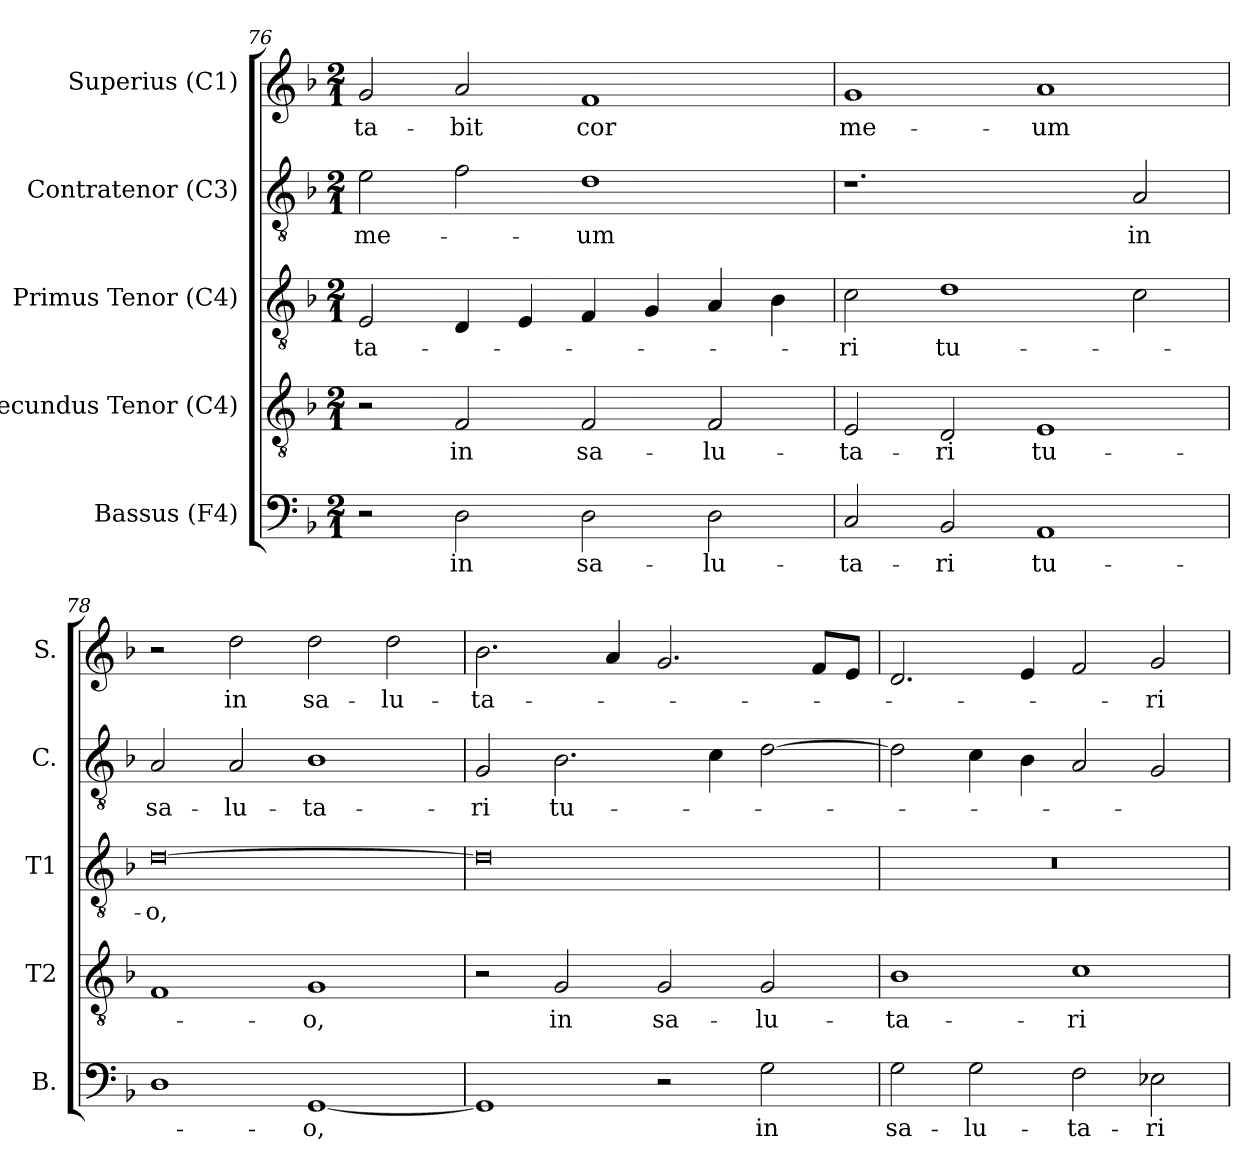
**kern	**text	**kern	**text	**kern	**text	**kern	**text	**kern	**text
*part5	*part5	*part4	*part4	*part3	*part3	*part2	*part2	*part1	*part1
*staff5	*staff5	*staff4	*staff4	*staff3	*staff3	*staff2	*staff2	*staff1	*staff1
*I"Bassus (F4)	*	*I"Secundus Tenor (C4)	*	*I"Primus Tenor (C4)	*	*I"Contratenor (C3)	*	*I"Superius (C1)	*
*I'B.	*	*I'T2	*	*I'T1	*	*I'C.	*	*I'S.	*
*clefF4	*	*clefGv2	*	*clefGv2	*	*clefGv2	*	*clefG2	*
*	*	*ITrd7c12	*	*ITrd7c12	*	*	*	*	*
*k[b-]	*	*k[b-]	*	*k[b-]	*	*k[b-]	*	*k[b-]	*
*F:	*	*F:	*	*F:	*	*F:	*	*F:	*
*M2/1	*	*M2/1	*	*M2/1	*	*M2/1	*	*M2/1	*
=76	=76	=76	=76	=76	=76	=76	=76	=76	=76
!	!	!	!	!	!LO:LY:b:color=#000000	!	!	!	!
!	!	!	!	!	!	!	!LO:LY:b:color=#000000	!	!
!	!	!	!	!	!	!	!	!	!LO:LY:b:color=#000000
2r	.	2r	.	2EEi/	-ta-	2ei\	me-	2gi/	-ta-
!	!LO:LY:b:color=#000000	!	!	!	!	!	!	!	!
!	!	!	!LO:LY:b:color=#000000	!	!	!	!	!	!
!	!	!	!	!	!	!	!	!	!LO:LY:b:color=#000000
2Di\	in	2FFi/	in	4DDi/	.	2fi\	.	2ai/	-bit
.	.	.	.	4EEi/	.	.	.	.	.
!	!LO:LY:b:color=#000000	!	!	!	!	!	!	!	!
!	!	!	!LO:LY:b:color=#000000	!	!	!	!	!	!
!	!	!	!	!	!	!	!LO:LY:b:color=#000000	!	!
!	!	!	!	!	!	!	!	!	!LO:LY:b:color=#000000
2Di\	sa-	2FFi/	sa-	4FFi/	.	1di	-um	1fi	cor
.	.	.	.	4GGi/	.	.	.	.	.
!	!LO:LY:b:color=#000000	!	!	!	!	!	!	!	!
!	!	!	!LO:LY:b:color=#000000	!	!	!	!	!	!
2Di\	-lu-	2FFi/	-lu-	4AAi/	.	.	.	.	.
.	.	.	.	4BB-i\	.	.	.	.	.
=77	=77	=77	=77	=77	=77	=77	=77	=77	=77
!	!LO:LY:b:color=#000000	!	!	!	!	!	!	!	!
!	!	!	!LO:LY:b:color=#000000	!	!	!	!	!	!
!	!	!	!	!	!LO:LY:b:color=#000000	!	!	!	!
!	!	!	!	!	!	!	!	!	!LO:LY:b:color=#000000
2Ci/	-ta-	2EEi/	-ta-	2Ci\	-ri	1.r	.	1gi	me-
!	!LO:LY:b:color=#000000	!	!	!	!	!	!	!	!
!	!	!	!LO:LY:b:color=#000000	!	!	!	!	!	!
!	!	!	!	!	!LO:LY:b:color=#000000	!	!	!	!
2BB-i/	-ri	2DDi/	-ri	1Di	tu-	.	.	.	.
!	!LO:LY:b:color=#000000	!	!	!	!	!	!	!	!
!	!	!	!LO:LY:b:color=#000000	!	!	!	!	!	!
!	!	!	!	!	!	!	!	!	!LO:LY:b:color=#000000
1AAi	tu-	1EEi	tu-	.	.	.	.	1ai	-um
!	!	!	!	!	!	!	!LO:LY:b:color=#000000	!	!
.	.	.	.	2Ci\	.	2Ai/	in	.	.
!!LO:LB:g=z
=78	=78	=78	=78	=78	=78	=78	=78	=78	=78
!	!	!	!	!	!LO:LY:b:color=#000000	!	!	!	!
!	!	!	!	!	!	!	!LO:LY:b:color=#000000	!	!
1Di	.	1FFi	.	[0Di	-o,	2Ai/	sa-	2r	.
!	!	!	!	!	!	!	!LO:LY:b:color=#000000	!	!
!	!	!	!	!	!	!	!	!	!LO:LY:b:color=#000000
.	.	.	.	.	.	2Ai/	-lu-	2ddi\	in
!	!LO:LY:b:color=#000000	!	!	!	!	!	!	!	!
!	!	!	!LO:LY:b:color=#000000	!	!	!	!	!	!
!	!	!	!	!	!	!	!LO:LY:b:color=#000000	!	!
!	!	!	!	!	!	!	!	!	!LO:LY:b:color=#000000
[1GGi	-o,	1GGi	-o,	.	.	1B-i	-ta-	2ddi\	sa-
!	!	!	!	!	!	!	!	!	!LO:LY:b:color=#000000
.	.	.	.	.	.	.	.	2ddi\	-lu-
=79	=79	=79	=79	=79	=79	=79	=79	=79	=79
!	!	!	!	!	!	!	!LO:LY:b:color=#000000	!	!
!	!	!	!	!	!	!	!	!	!LO:LY:b:color=#000000
1GGi]	.	2r	.	0Di]	.	2Gi/	-ri	2.b-i\	-ta-
!	!	!	!LO:LY:b:color=#000000	!	!	!	!	!	!
!	!	!	!	!	!	!	!LO:LY:b:color=#000000	!	!
.	.	2GGi/	in	.	.	2.B-i\	tu-	.	.
.	.	.	.	.	.	.	.	4ai/	.
!	!	!	!LO:LY:b:color=#000000	!	!	!	!	!	!
2r	.	2GGi/	sa-	.	.	.	.	2.gi/	.
.	.	.	.	.	.	4ci\	.	.	.
!	!LO:LY:b:color=#000000	!	!	!	!	!	!	!	!
!	!	!	!LO:LY:b:color=#000000	!	!	!	!	!	!
2Gi\	in	2GGi/	-lu-	.	.	[2di\	.	.	.
.	.	.	.	.	.	.	.	8fi/L	.
.	.	.	.	.	.	.	.	8ei/J	.
=80	=80	=80	=80	=80	=80	=80	=80	=80	=80
!	!LO:LY:b:color=#000000	!	!	!	!	!	!	!	!
!	!	!	!LO:LY:b:color=#000000	!LO:N:vis=1	!	!	!	!	!
2Gi\	sa-	1BB-i	-ta-	0r	.	2di\]	.	2.di/	.
!	!LO:LY:b:color=#000000	!	!	!	!	!	!	!	!
2Gi\	-lu-	.	.	.	.	4ci\	.	.	.
.	.	.	.	.	.	4B-i\	.	4ei/	.
!	!LO:LY:b:color=#000000	!	!	!	!	!	!	!	!
!	!	!	!LO:LY:b:color=#000000	!	!	!	!	!	!
2Fi\	-ta-	1Ci	-ri	.	.	2Ai/	.	2fi/	.
!	!LO:LY:b:color=#000000	!	!	!	!	!	!	!	!
!	!	!	!	!	!	!	!	!	!LO:LY:b:color=#000000
2E-i\	-ri	.	.	.	.	2Gi/	.	2gi/	-ri
=	=	=	=	=	=	=	=	=	=
*-	*-	*-	*-	*-	*-	*-	*-	*-	*-
